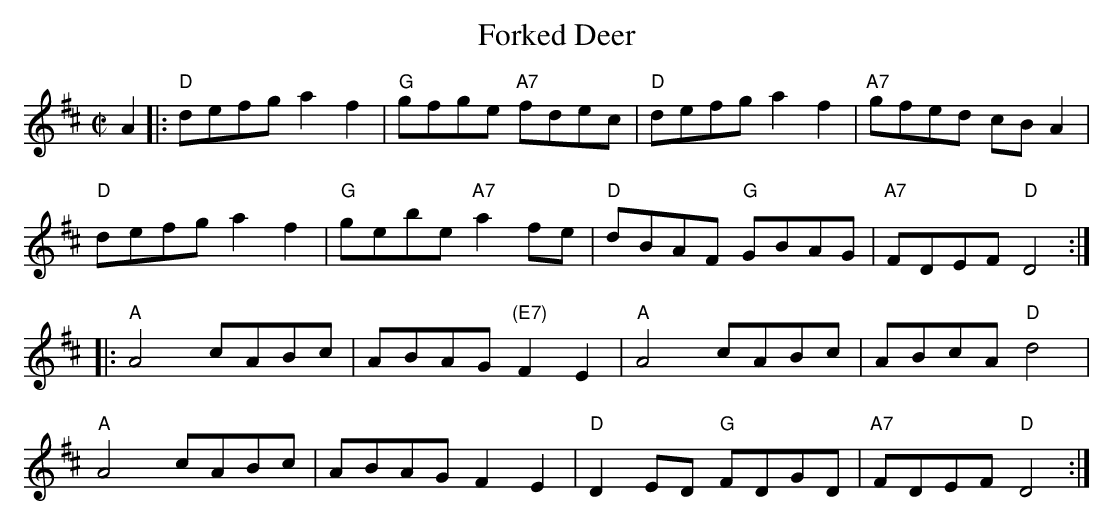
X:1
T: Forked Deer
M: C|
L: 1/8
K: D
A2 |:\
"D"defg a2f2 | "G"gfge "A7"fdec | "D"defg    a2f2 | "A7"gfed  cBA2 |
"D"defg a2f2 | "G"gebe "A7"a2fe | "D"dBAF "G"GBAG | "A7"FDEF "D"D4 :|
|:\
"A"A4 cABc | ABAG "(E7)"F2E2 | "A"A4 cABc | ABcA "D"d4 |
"A"A4 cABc | ABAG F2E2 | "D"D2ED "G"FDGD | "A7"FDEF "D"D4 :|
